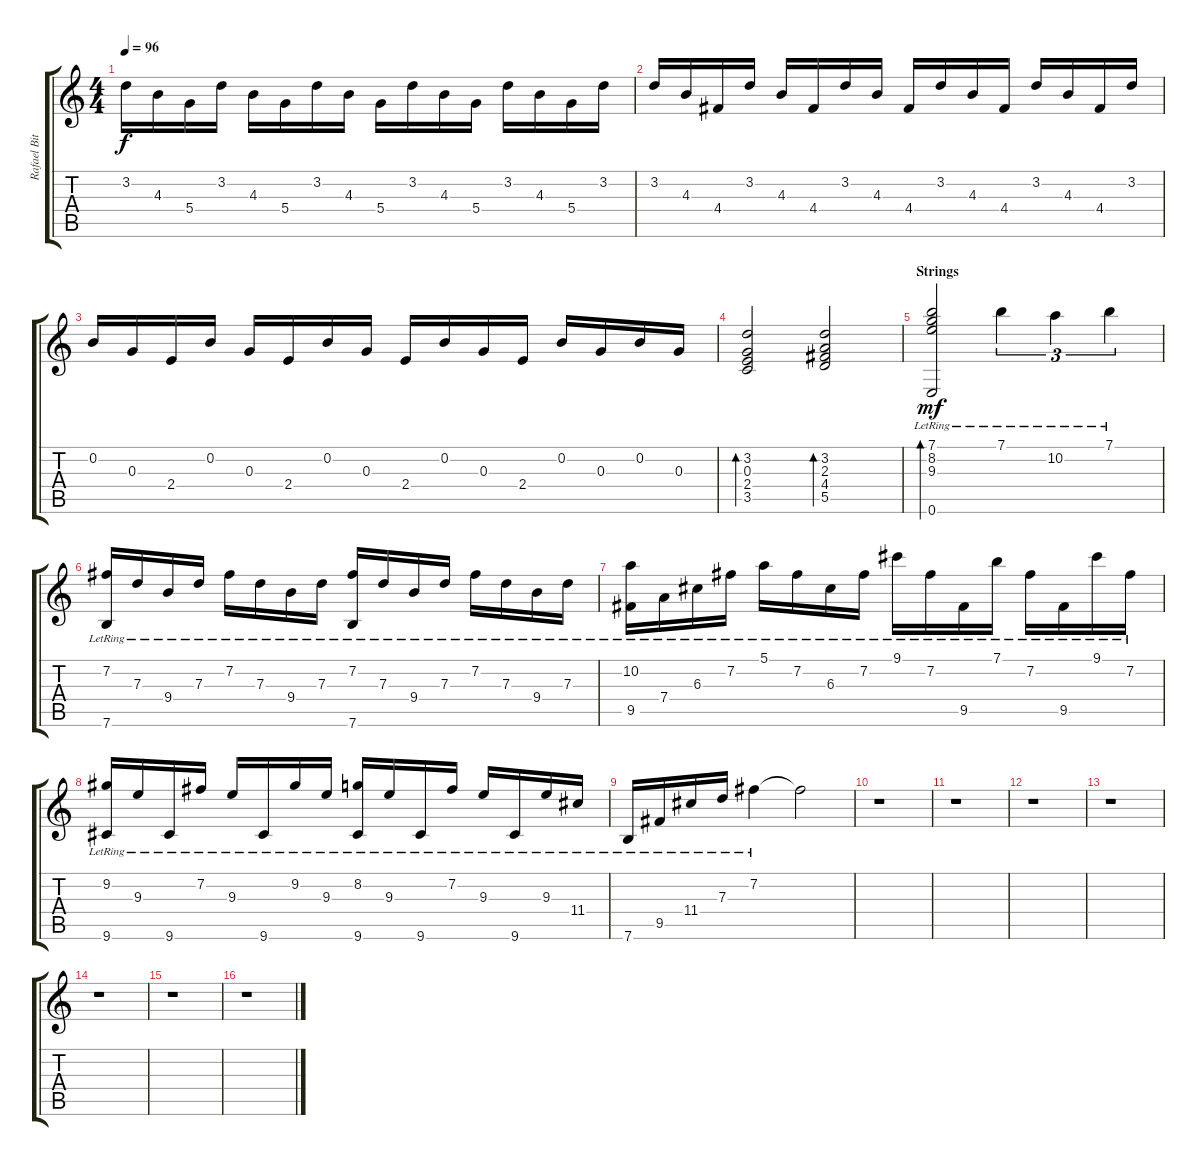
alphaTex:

\track ("Rafael Bittencourt (acoustic)" "Rafael Bit") {instrument acousticguitarsteel}
\staff {score tabs}
\tuning (E4 B3 G3 D3 A2 E2) {hide}
\ts (4 4)
\tempo 96
\clef g2
\ks c
3.2.16{dy f} 4.3.16 5.4.16 3.2.16 4.3.16 5.4.16 3.2.16 4.3.16 5.4.16 3.2.16 4.3.16 5.4.16 3.2.16 4.3.16 5.4.16 3.2.16 |
3.2.16 4.3.16 4.4.16 3.2.16 4.3.16 4.4.16 3.2.16 4.3.16 4.4.16 3.2.16 4.3.16 4.4.16 3.2.16 4.3.16 4.4.16 3.2.16 |
0.2.16 0.3.16 2.4.16 0.2.16 0.3.16 2.4.16 0.2.16 0.3.16 2.4.16 0.2.16 0.3.16 2.4.16 0.2.16 0.3.16 0.2.16 0.3.16 |
(3.2 0.3 2.4 3.5).2{bd 120} (3.2 2.3 4.4 5.5).2{bd 120} |
\section ("" "Strings")
(7.1{lr} 8.2{lr} 9.3{lr} 0.6{lr}).2{bd 120 dy mf instrument acousticguitarnylon} 7.1{lr}.4{tu (3 2)} 10.2{lr}.4{tu (3 2)} 7.1{lr}.4{tu (3 2)} |
(7.2{lr} 7.6{lr}).16 7.3{lr}.16 9.4{lr}.16 7.3{lr}.16 7.2{lr}.16 7.3{lr}.16 9.4{lr}.16 7.3{lr}.16 (7.2{lr} 7.6{lr}).16 7.3{lr}.16 9.4{lr}.16 7.3{lr}.16 7.2{lr}.16 7.3{lr}.16 9.4{lr}.16 7.3{lr}.16 |
(10.2{lr} 9.5{lr}).16 7.4{lr}.16 6.3{lr}.16 7.2{lr}.16 5.1{lr}.16 7.2{lr}.16 6.3{lr}.16 7.2{lr}.16 9.1{lr}.16 7.2{lr}.16 9.5{lr}.16 7.1{lr}.16 7.2{lr}.16 9.5{lr}.16 9.1{lr}.16 7.2{lr}.16 |
(9.2{lr} 9.6{lr}).16 9.3{lr}.16 9.6{lr}.16 7.2{lr}.16 9.3{lr}.16 9.6{lr}.16 9.2{lr}.16 9.3{lr}.16 (8.2{lr} 9.6{lr}).16 9.3{lr}.16 9.6{lr}.16 7.2{lr}.16 9.3{lr}.16 9.6{lr}.16 9.3{lr}.16 11.4{lr}.16 |
7.6{lr}.16 9.5{lr}.16 11.4{lr}.16 7.3{lr}.16 7.2{lr}.4 7.2{t}.2 |
r.1 |
r.1 |
r.1 |
r.1 |
r.1 |
r.1 |
r.1
